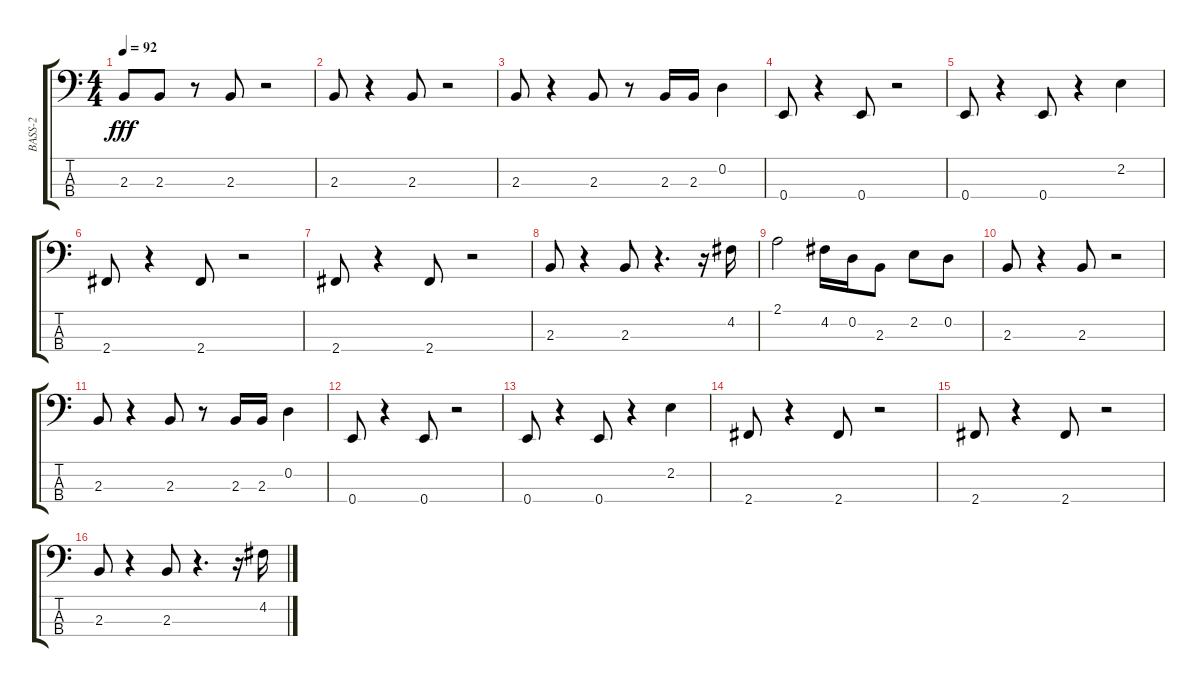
\track ("BASS-2" "BASS-2") {instrument electricbassfinger}
\staff {score tabs}
\tuning (G2 D2 A1 E1) {hide}
\ts (4 4)
\tempo 92
\clef f4
\ks c
2.3.8{dy fff} 2.3.8 r.8 2.3.8 r.2 |
2.3.8 r.4 2.3.8 r.2 |
2.3.8 r.4 2.3.8 r.8 2.3.16 2.3.16 0.2.4 |
0.4.8 r.4 0.4.8 r.2 |
0.4.8 r.4 0.4.8 r.4 2.2.4 |
2.4.8 r.4 2.4.8 r.2 |
2.4.8 r.4 2.4.8 r.2 |
2.3.8 r.4 2.3.8 r.4{d} r.16 4.2.16 |
2.1.2 4.2.16 0.2.16 2.3.8 2.2.8 0.2.8 |
2.3.8 r.4 2.3.8 r.2 |
2.3.8 r.4 2.3.8 r.8 2.3.16 2.3.16 0.2.4 |
0.4.8 r.4 0.4.8 r.2 |
0.4.8 r.4 0.4.8 r.4 2.2.4 |
2.4.8 r.4 2.4.8 r.2 |
2.4.8 r.4 2.4.8 r.2 |
2.3.8 r.4 2.3.8 r.4{d} r.16 4.2.16
